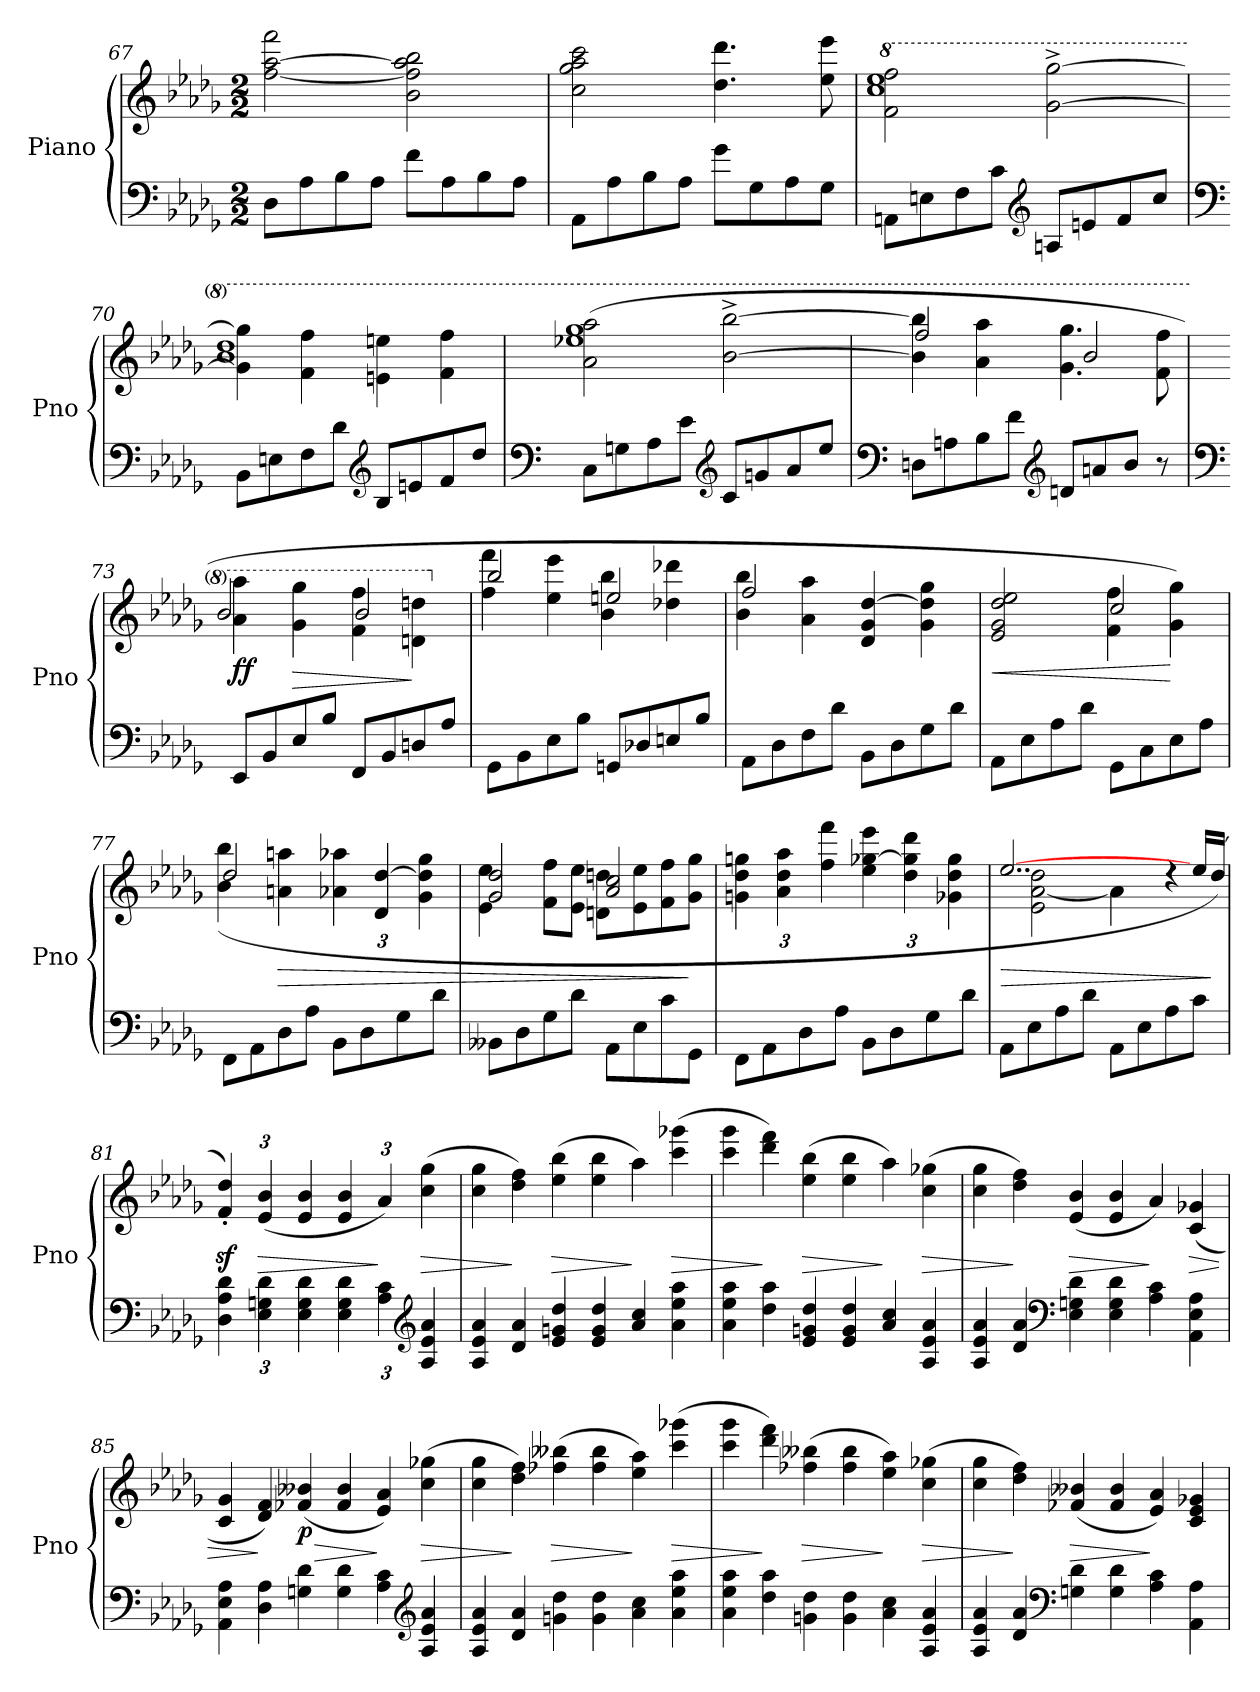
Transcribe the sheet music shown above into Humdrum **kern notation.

**kern	**kern	**dynam
*part1	*part1	*part1
*staff2	*staff1	*staff1/2
*I"Piano	*	*
*I'Pno	*	*
*clefF4	*clefG2	*
*k[b-e-a-d-g-]	*k[b-e-a-d-g-]	*
*D-:	*D-:	*
*M2/2	*M2/2	*
=67	=67	=67
8D-\L	[2ff\ [2aa-\ 2fff\	.
8A-\	.	.
8B-\	.	.
8A-\J	.	.
8f\L	2b-\ 2ff\] 2aa-\] 2bb-\	.
8A-\	.	.
8B-\	.	.
8A-\J	.	.
=68	=68	=68
8AA-\L	2cc\ 2gg-\ 2aa-\ 2ccc\	.
8A-\	.	.
8B-\	.	.
8A-\J	.	.
8g-\L	4.dd-\ 4.ddd-\	.
8G-\	.	.
8A-\	.	.
8G-\J	8ee-\ 8eee-\	.
!!LO:LB:g=z
=69	=69	=69
*	*8va	*
*	*^	*
8AAn\L	2ff\ 2fff\	1ccc 1eee-	.
8En\	.	.	.
8F\	.	.	.
8c\J	.	.	.
*clefG2	*	*	*
8An/L	[<2gg-\^< [<2ggg-\^<	.	.
8en/	.	.	.
8f/	.	.	.
8cc/J	.	.	.
!!LO:PB:g=z	!!
=70	=70	=70	=70
*clefF4	*	*	*
8BB-\L	4gg-\] 4ggg-\]	1bb- 1ddd-	.
8En\	.	.	.
8F\	4ff\ 4fff\	.	.
8d-\J	.	.	.
*clefG2	*	*	*
8B-/L	4een\ 4eeen\	.	.
8en/	.	.	.
8f/	4ff\ 4fff\	.	.
8dd-/J	.	.	.
=71	=71	=71	=71
*clefF4	*	*	*
8C\L	(>2aa-\ 2aaa-\	1eee-X 1ggg-	.
8Gn\	.	.	.
8A-\	.	.	.
8e-\J	.	.	.
*clefG2	*	*	*
8c/L	[<2bb-\^< [<2bbb-\^<	.	.
8gn/	.	.	.
8a-/	.	.	.
8ee-/J	.	.	.
=72	=72	=72	=72
*clefF4	*	*	*
8Dn\L	4bb-\] 4bbb-\]	2fff/	.
8An\	.	.	.
8B-\	4aa-\ 4aaa-\	.	.
8f\J	.	.	.
*clefG2	*	*	*
8dn/L	4.gg-\ 4.ggg-\	2bb-/	.
8an/	.	.	.
8b-/J	.	.	.
8r	8ff\ 8fff\	.	.
!!LO:LB:g=z	!!
=73	=73	=73	=73
*clefF4	*	*	*
!	!	!	!LO:DY:b
8EE-/L	4aa-\ 4aaa-\	2bb-/	ff
8BB-/	.	.	.
!	!	!	!LO:HP:b
8E-/	4gg-\ 4ggg-\	.	>
8B-/J	.	.	.
8FF/L	4ff\ 4fff\	2bb-/	.
8BB-/	.	.	.
8Dn/	4ddn\ 4dddn\	.	]
8A-/J	.	.	.
!!LO:LB:g=z	!!
=74	=74	=74	=74
*	*X8va	*	*
8GG-\L	2bb-/	4ff\ 4fff\	.
8BB-\	.	.	.
8E-\	.	4ee-\ 4eee-\	.
8B-\J	.	.	.
8GGn/L	2een/	4b-\ 4bb-\	.
8D-X/	.	.	.
8En/	.	4dd-X\ 4ddd-X\	.
8B-/J	.	.	.
=75	=75	=75	=75
8AA-\L	2ff/	4b-\ 4bb-\	.
8D-\	.	.	.
8F\	.	4a-\ 4aa-\	.
8d-\J	.	.	.
8BB-\L	4d-/ 4g-/ [>4dd-/	2ryy	.
8D-\	.	.	.
8G-\	4g-\ 4dd-\] 4gg-\	.	.
8d-\J	.	.	.
=76	=76	=76	=76
!	!	!	!LO:HP:b
8AA-\L	2e-/ 2g-/ 2dd-/ 2ee-/	2ryy	<
8E-\	.	.	.
8A-\	.	.	.
8d-\J	.	.	.
8GG-\L	2cc/	4f\ 4ff\	.
8C\	.	.	.
8E-\	.	4g-\ 4gg-\)	[
8A-\J	.	.	.
=77	=77	=77	=77
8FF\L	2dd-/	(>4b-\ 4bb-\	.
8AA-\	.	.	.
!	!	!	!LO:HP:b
8D-\	.	4an\ 4aan\	>
8A-\J	.	.	.
*	*Xbrackettup	*	*
8BB-\L	6a-X\ 6aa-X\	2ryy	.
8D-\	.	.	.
.	6d-/ [>6dd-/	.	.
8G-\	.	.	.
.	6g-\ 6dd-\] 6gg-\	.	.
8d-\J	.	.	.
!!LO:LB:g=z	!!
=78	=78	=78	=78
8BB--X\L	2g-/ 2dd-/	4e-\ 4ee-\	.
8D-\	.	.	.
8G-\	.	8f\ 8ff\L	.
8d-\J	.	8e-\ 8ee-\J	.
8AA-\L	2a-/ 2cc/	8dn\ 8ddn\L	.
8E-\	.	8e-\ 8ee-\	.
8c\	.	8f\ 8ff\	.
8GG-\J	.	8g-\ 8gg-\J	]
*	*v	*v	*
!!LO:LB:g=z
=79	=79	=79
8FF\L	6gn\ 6dd-\ 6ggn\	.
8AA-\	.	.
.	6a-\ 6dd-\ 6aa-\	.
8D-\	.	.
.	6ff\ 6fff\	.
8A-\J	.	.
8BB-\L	6ee-\ [6gg-X\ 6eee-\	.
8D-\	.	.
.	6dd-\ 6gg-\] 6ddd-\	.
8G-\	.	.
.	6g-X\ 6dd-\ 6gg-\	.
8d-\J	.	.
=80	=80	=80
!	!	!LO:HP:b
*	*^	*
8AA-\L	[>2..ee-/	2e-\ [<2a-\ 2dd-\	>
8E-\	.	.	.
8A-\	.	.	.
8d-\J	.	.	.
8AA-\L	.	4a-\]	.
8E-\	.	.	.
8A-\	.	4rdd	.
8c\J	16ee-LL	.	.
.	(>16dd-!/JJ)	.	]
*	*v	*v	*
=81	=81	=81
*Xbrackettup	*	*
6D-\ 6A-\ 6d-\	6f/z<'< 6dd-/z<'<)	.
!	!	!LO:HP:b
6E-\ 6Gn\ 6d-\	(>6e-/ 6b-/	>
6E-\ 6G\ 6d-\	6e-/ 6b-/	.
6E-\ 6G\ 6d-\	6e-/ 6b-/	.
6A-\ 6c\	6a-/)	]
*clefG2	*	*
!	!	!LO:HP:b
6A-/ 6e-/ 6a-/	(>6cc\ 6gg-\	>
=82	=82	=82
*Xtuplet	*Xtuplet	*
6A-/ 6e-/ 6a-/	6cc\ 6gg-\	.
6d-/ 6a-/	6dd-\ 6ff\)	]
!	!	!LO:HP:b
6e-/ 6gn/ 6dd-/	(>6ee-\ 6bb-\	>
6e-/ 6g/ 6dd-/	6ee-\ 6bb-\	.
6a-/ 6cc/	6aa-\)	]
!	!	!LO:HP:b
6a-\ 6ee-\ 6aa-\	(>6ccc\ 6ggg-X\	>
!!LO:LB:g=z
=83	=83	=83
6a-\ 6ee-\ 6aa-\	6ccc\ 6ggg-\	.
6dd-\ 6aa-\	6ddd-\ 6fff\)	]
!	!	!LO:HP:b
6e-/ 6gn/ 6dd-/	(>6ee-\ 6bb-\	>
6e-/ 6g/ 6dd-/	6ee-\ 6bb-\	.
6a-/ 6cc/	6aa-\)	]
!	!	!LO:HP:b
6A-/ 6e-/ 6a-/	(>6cc\ 6gg-X\	>
!!LO:PB:g=z
=84	=84	=84
6A-/ 6e-/ 6a-/	6cc\ 6gg-\	.
6d-/ 6a-/	6dd-\ 6ff\)	]
*clefF4	*	*
!	!	!LO:HP:b
6E-\ 6Gn\ 6d-\	(>6e-/ 6b-/	>
6E-\ 6G\ 6d-\	6e-/ 6b-/	.
6A-\ 6c\	6a-/)	]
!	!	!LO:HP:b
6AA-\ 6E-\ 6A-\	(>6c/ 6g-X/	>
=85	=85	=85
6AA-\ 6E-\ 6A-\	6c/ 6g-/	.
6D-\ 6A-\	6d-/ 6f/)	]
!	!	!LO:HP:b
!	!	!LO:DY:n=1:b
6Gn\ 6d-\	(>6f-X/ 6b--X/	> p
6G\ 6d-\	6f-/ 6b--/	.
6A-\ 6c\	6e-/ 6a-/)	]
*clefG2	*	*
!	!	!LO:HP:b
6A-/ 6e-/ 6a-/	(>6cc\ 6gg-X\	>
=86	=86	=86
6A-/ 6e-/ 6a-/	6cc\ 6gg-\	.
6d-/ 6a-/	6dd-\ 6ff\)	]
!	!	!LO:HP:b
6gn\ 6dd-\	(>6ff-X\ 6bb--X\	>
6g\ 6dd-\	6ff-\ 6bb--\	.
6a-\ 6cc\	6ee-\ 6aa-\)	]
!	!	!LO:HP:b
6a-\ 6ee-\ 6aa-\	(>6ccc\ 6ggg-X\	>
=87	=87	=87
6a-\ 6ee-\ 6aa-\	6ccc\ 6ggg-\	.
6dd-\ 6aa-\	6ddd-\ 6fff\)	]
!	!	!LO:HP:b
6gn\ 6dd-\	(>6ff-X\ 6bb--X\	>
6g\ 6dd-\	6ff-\ 6bb--\	.
6a-\ 6cc\	6ee-\ 6aa-\)	]
!	!	!LO:HP:b
6A-/ 6e-/ 6a-/	(>6cc\ 6gg-X\	>
!!LO:LB:g=z
=88	=88	=88
6A-/ 6e-/ 6a-/	6cc\ 6gg-\	.
6d-/ 6a-/	6dd-\ 6ff\)	]
*clefF4	*	*
!	!	!LO:HP:b
6Gn\ 6d-\	(>6f-X/ 6b--X/	>
6G\ 6d-\	6f-/ 6b--/	.
6A-\ 6c\	6e-/ 6a-/)	]
6AA-\ 6A-\	6c/ 6e-/ 6g-X/	.
=	=	=
*-	*-	*-
